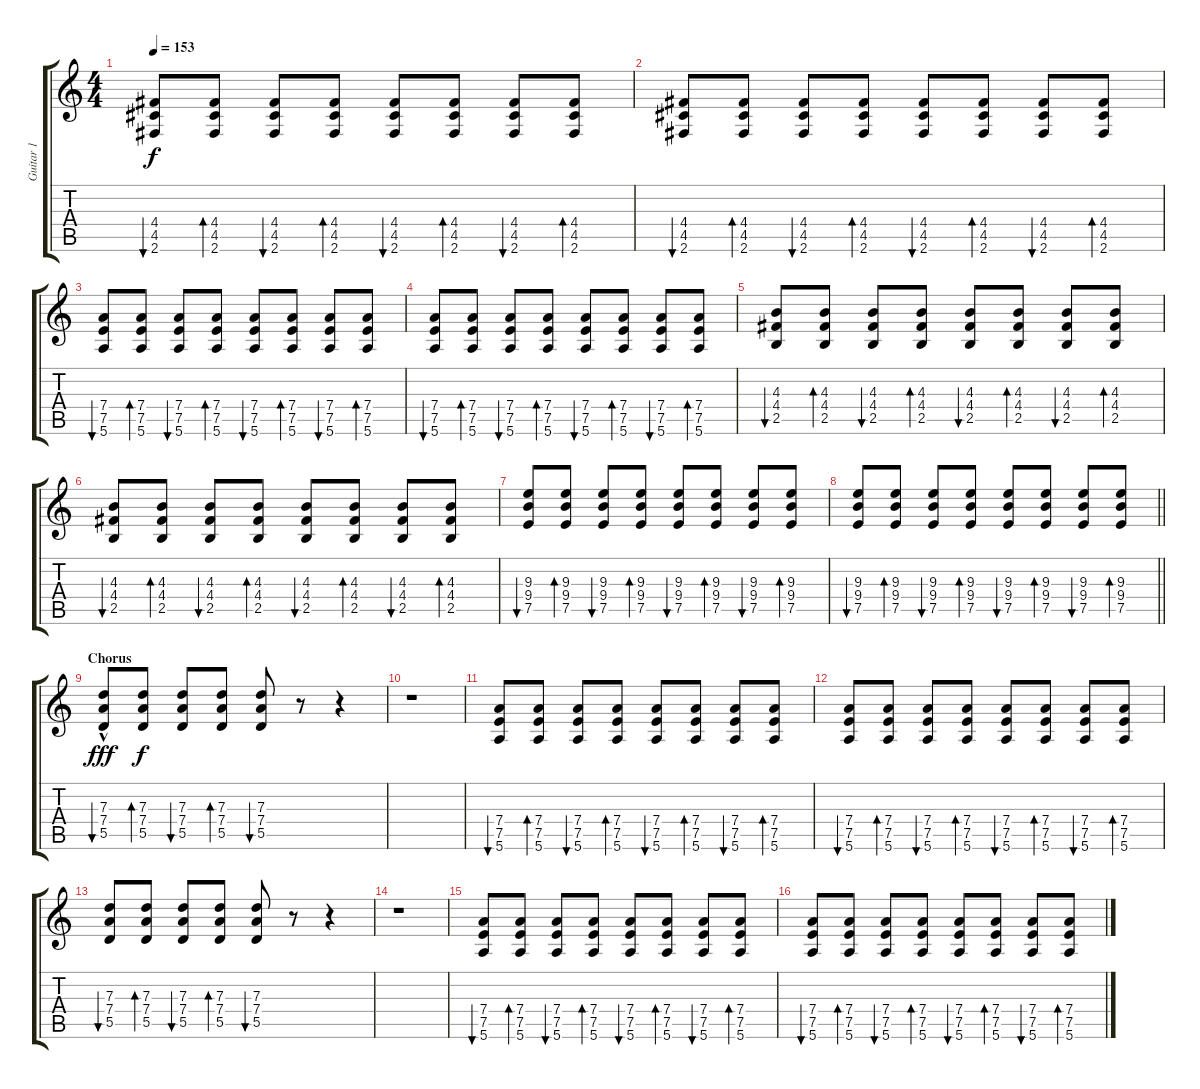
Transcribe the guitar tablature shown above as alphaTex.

\track ("Guitar 1" "Guitar 1") {instrument acousticguitarnylon}
\staff {score tabs}
\tuning (E4 B3 G3 D3 A2 E2) {hide}
\ts (4 4)
\tempo 153
\clef g2
\ks c
(4.4 4.5 2.6).8{bu 60 dy f} (4.4 4.5 2.6).8{bd 60} (4.4 4.5 2.6).8{bu 60} (4.4 4.5 2.6).8{bd 60} (4.4 4.5 2.6).8{bu 60} (4.4 4.5 2.6).8{bd 60} (4.4 4.5 2.6).8{bu 60} (4.4 4.5 2.6).8{bd 60} |
(4.4 4.5 2.6).8{bu 60} (4.4 4.5 2.6).8{bd 60} (4.4 4.5 2.6).8{bu 60} (4.4 4.5 2.6).8{bd 60} (4.4 4.5 2.6).8{bu 60} (4.4 4.5 2.6).8{bd 60} (4.4 4.5 2.6).8{bu 60} (4.4 4.5 2.6).8{bd 60} |
(7.4 7.5 5.6).8{bu 60} (7.4 7.5 5.6).8{bd 60} (7.4 7.5 5.6).8{bu 60} (7.4 7.5 5.6).8{bd 60} (7.4 7.5 5.6).8{bu 60} (7.4 7.5 5.6).8{bd 60} (7.4 7.5 5.6).8{bu 60} (7.4 7.5 5.6).8{bd 60} |
(7.4 7.5 5.6).8{bu 60} (7.4 7.5 5.6).8{bd 60} (7.4 7.5 5.6).8{bu 60} (7.4 7.5 5.6).8{bd 60} (7.4 7.5 5.6).8{bu 60} (7.4 7.5 5.6).8{bd 60} (7.4 7.5 5.6).8{bu 60} (7.4 7.5 5.6).8{bd 60} |
(4.3 4.4 2.5).8{bu 60} (4.3 4.4 2.5).8{bd 60} (4.3 4.4 2.5).8{bu 60} (4.3 4.4 2.5).8{bd 60} (4.3 4.4 2.5).8{bu 60} (4.3 4.4 2.5).8{bd 60} (4.3 4.4 2.5).8{bu 60} (4.3 4.4 2.5).8{bd 60} |
(4.3 4.4 2.5).8{bu 60} (4.3 4.4 2.5).8{bd 60} (4.3 4.4 2.5).8{bu 60} (4.3 4.4 2.5).8{bd 60} (4.3 4.4 2.5).8{bu 60} (4.3 4.4 2.5).8{bd 60} (4.3 4.4 2.5).8{bu 60} (4.3 4.4 2.5).8{bd 60} |
(9.3 9.4 7.5).8{bu 60} (9.3 9.4 7.5).8{bd 60} (9.3 9.4 7.5).8{bu 60} (9.3 9.4 7.5).8{bd 60} (9.3 9.4 7.5).8{bu 60} (9.3 9.4 7.5).8{bd 60} (9.3 9.4 7.5).8{bu 60} (9.3 9.4 7.5).8{bd 60} |
\barLineRight lightlight
(9.3 9.4 7.5).8{bu 60} (9.3 9.4 7.5).8{bd 60} (9.3 9.4 7.5).8{bu 60} (9.3 9.4 7.5).8{bd 60} (9.3 9.4 7.5).8{bu 60} (9.3 9.4 7.5).8{bd 60} (9.3 9.4 7.5).8{bu 60} (9.3 9.4 7.5).8{bd 60} |
\section ("" "Chorus")
(7.3{hac} 7.4{hac} 5.5{hac}).8{bu 60 dy fff} (7.3 7.4 5.5).8{bd 60 dy f} (7.3 7.4 5.5).8{bu 60} (7.3 7.4 5.5).8{bd 60} (7.3 7.4 5.5).8{bu 60} r.8 r.4 |
r.1 |
(7.4 7.5 5.6).8{bu 60} (7.4 7.5 5.6).8{bd 60} (7.4 7.5 5.6).8{bu 60} (7.4 7.5 5.6).8{bd 60} (7.4 7.5 5.6).8{bu 60} (7.4 7.5 5.6).8{bd 60} (7.4 7.5 5.6).8{bu 60} (7.4 7.5 5.6).8{bd 60} |
(7.4 7.5 5.6).8{bu 60} (7.4 7.5 5.6).8{bd 60} (7.4 7.5 5.6).8{bu 60} (7.4 7.5 5.6).8{bd 60} (7.4 7.5 5.6).8{bu 60} (7.4 7.5 5.6).8{bd 60} (7.4 7.5 5.6).8{bu 60} (7.4 7.5 5.6).8{bd 60} |
(7.3 7.4 5.5).8{bu 60} (7.3 7.4 5.5).8{bd 60} (7.3 7.4 5.5).8{bu 60} (7.3 7.4 5.5).8{bd 60} (7.3 7.4 5.5).8{bu 60} r.8 r.4 |
r.1 |
(7.4 7.5 5.6).8{bu 60} (7.4 7.5 5.6).8{bd 60} (7.4 7.5 5.6).8{bu 60} (7.4 7.5 5.6).8{bd 60} (7.4 7.5 5.6).8{bu 60} (7.4 7.5 5.6).8{bd 60} (7.4 7.5 5.6).8{bu 60} (7.4 7.5 5.6).8{bd 60} |
(7.4 7.5 5.6).8{bu 60} (7.4 7.5 5.6).8{bd 60} (7.4 7.5 5.6).8{bu 60} (7.4 7.5 5.6).8{bd 60} (7.4 7.5 5.6).8{bu 60} (7.4 7.5 5.6).8{bd 60} (7.4 7.5 5.6).8{bu 60} (7.4 7.5 5.6).8{bd 60}
